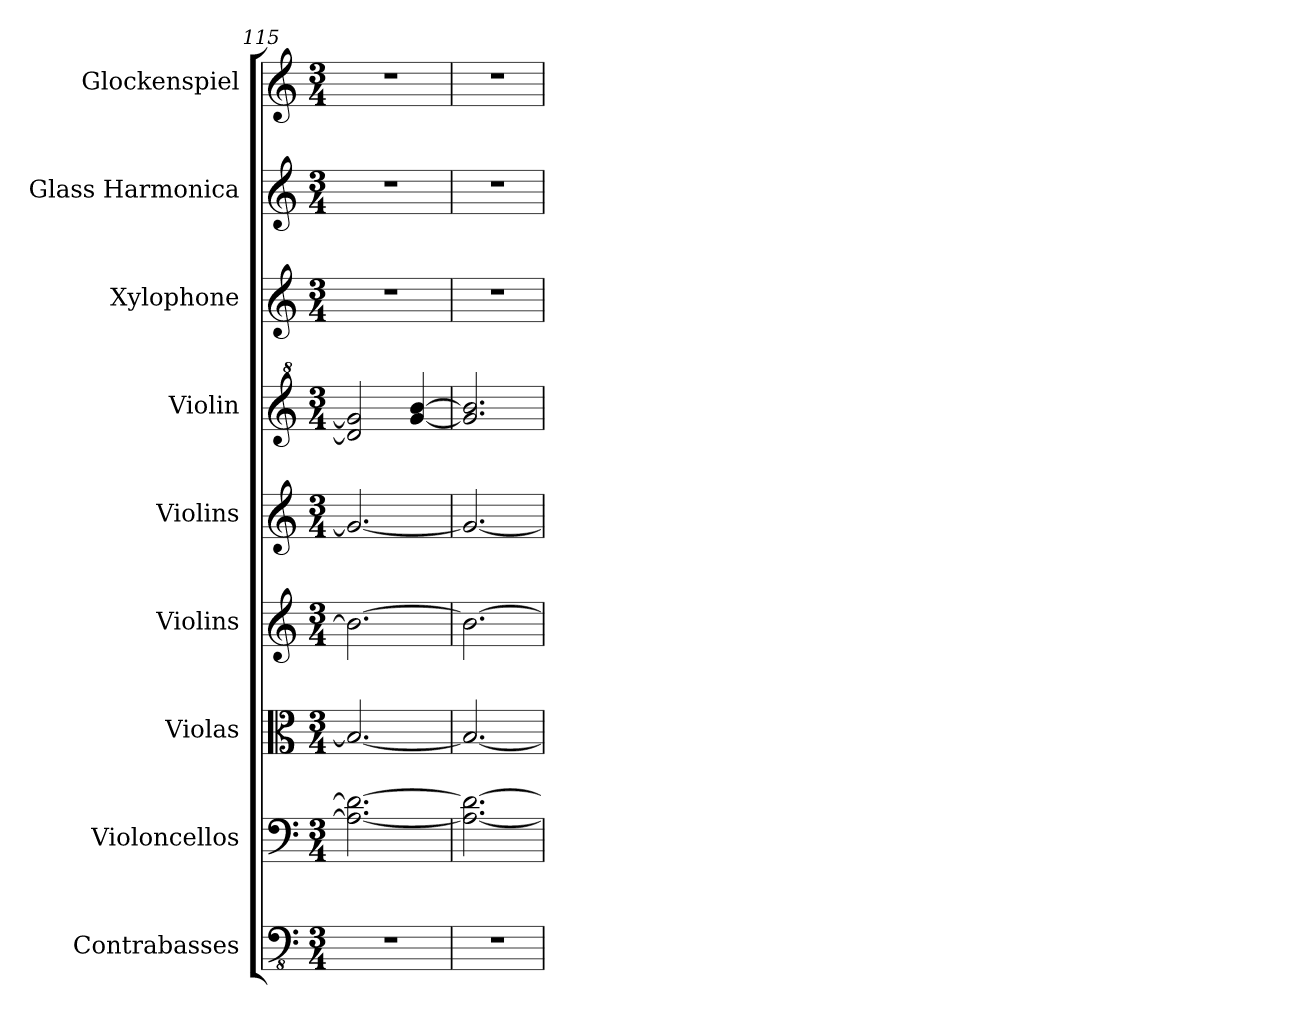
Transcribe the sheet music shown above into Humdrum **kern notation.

**kern	**kern	**kern	**kern	**kern	**kern	**kern	**kern	**kern
*part9	*part8	*part7	*part6	*part5	*part4	*part3	*part2	*part1
*staff9	*staff8	*staff7	*staff6	*staff5	*staff4	*staff3	*staff2	*staff1
*I"Contrabasses	*I"Violoncellos	*I"Violas	*I"Violins	*I"Violins	*I"Violin	*I"Xylophone	*I"Glass Harmonica	*I"Glockenspiel
*I'Cbs.	*I'Vcs.	*I'Vlas.	*I'Vlns.	*I'Vlns.	*I'Vln.	*I'Xyl.	*I'Gla. Har.	*I'Glk.
*clefFv4	*clefF4	*clefC3	*clefG2	*clefG2	*clefG^2	*clefG2	*clefG2	*clefG2
*	*	*	*	*	*	*ITrd-7c-12	*	*ITrd-14c-24
*k[]	*k[]	*k[]	*k[]	*k[]	*k[]	*k[]	*k[]	*k[]
*M3/4	*M3/4	*M3/4	*M3/4	*M3/4	*M3/4	*M3/4	*M3/4	*M3/4
=115	=115	=115	=115	=115	=115	=115	=115	=115
2.r	2.A\_ 2.d\_	2.B/_	2.b\_	2.g/_	2dd/] 2gg/]	2.r	2.r	2.r
.	.	.	.	.	[4gg/ [4bb/	.	.	.
=116	=116	=116	=116	=116	=116	=116	=116	=116
2.r	2.A\_ 2.d\_	2.B/_	2.b\_	2.g/_	2.gg/] 2.bb/]	2.r	2.r	2.r
=	=	=	=	=	=	=	=	=
*-	*-	*-	*-	*-	*-	*-	*-	*-
